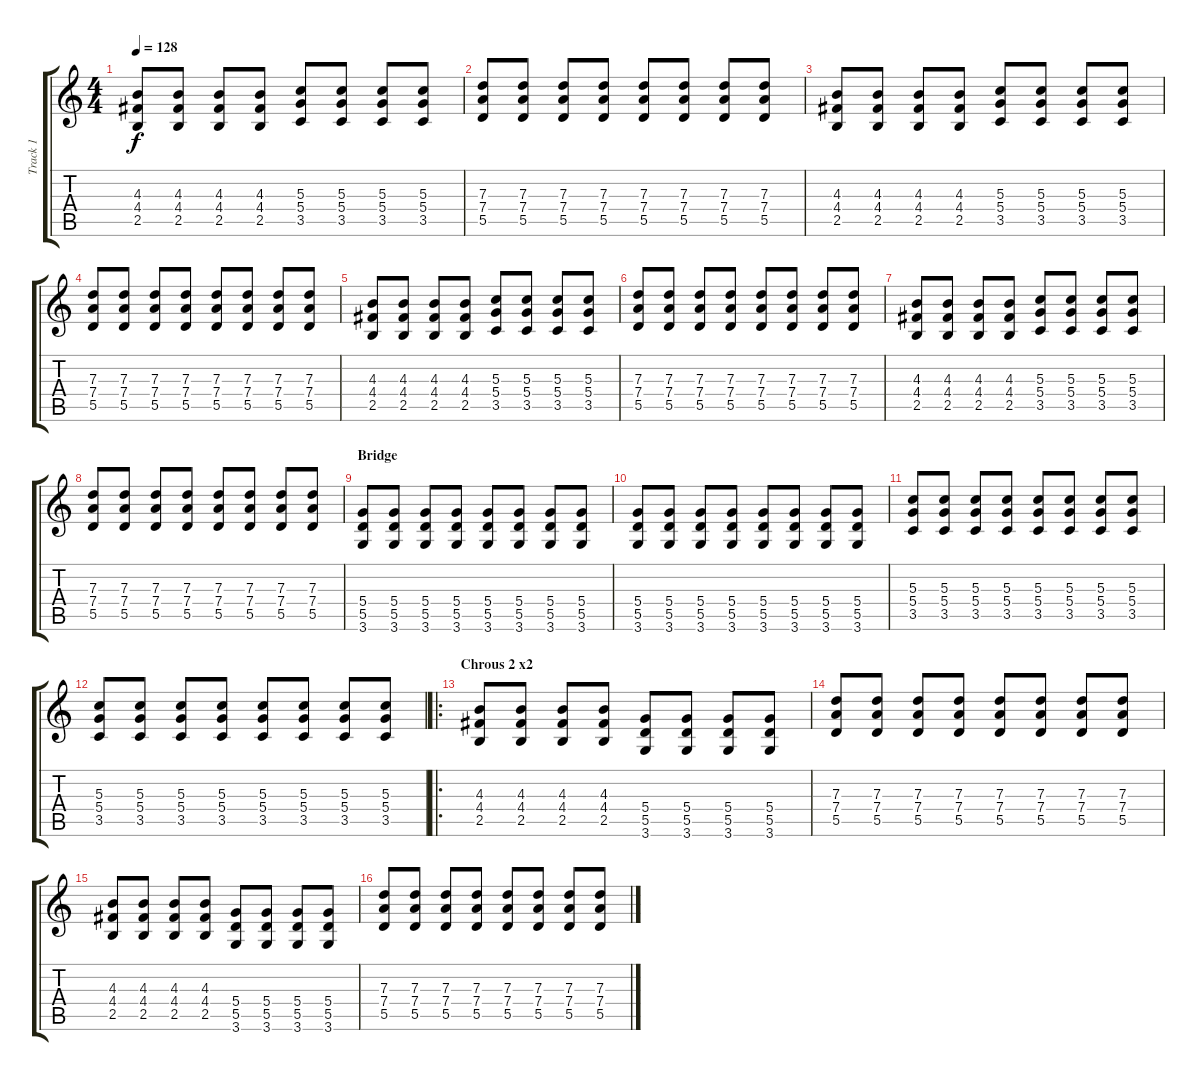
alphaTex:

\track ("Track 1" "Track 1") {instrument distortionguitar}
\staff {score tabs}
\tuning (E4 B3 G3 D3 A2 E2) {hide}
\ts (4 4)
\tempo 128
\clef g2
\ks c
(4.3 4.4 2.5).8{dy f} (4.3 4.4 2.5).8 (4.3 4.4 2.5).8 (4.3 4.4 2.5).8 (5.3 5.4 3.5).8 (5.3 5.4 3.5).8 (5.3 5.4 3.5).8 (5.3 5.4 3.5).8 |
(7.3 7.4 5.5).8 (7.3 7.4 5.5).8 (7.3 7.4 5.5).8 (7.3 7.4 5.5).8 (7.3 7.4 5.5).8 (7.3 7.4 5.5).8 (7.3 7.4 5.5).8 (7.3 7.4 5.5).8 |
(4.3 4.4 2.5).8 (4.3 4.4 2.5).8 (4.3 4.4 2.5).8 (4.3 4.4 2.5).8 (5.3 5.4 3.5).8 (5.3 5.4 3.5).8 (5.3 5.4 3.5).8 (5.3 5.4 3.5).8 |
(7.3 7.4 5.5).8 (7.3 7.4 5.5).8 (7.3 7.4 5.5).8 (7.3 7.4 5.5).8 (7.3 7.4 5.5).8 (7.3 7.4 5.5).8 (7.3 7.4 5.5).8 (7.3 7.4 5.5).8 |
(4.3 4.4 2.5).8 (4.3 4.4 2.5).8 (4.3 4.4 2.5).8 (4.3 4.4 2.5).8 (5.3 5.4 3.5).8 (5.3 5.4 3.5).8 (5.3 5.4 3.5).8 (5.3 5.4 3.5).8 |
(7.3 7.4 5.5).8 (7.3 7.4 5.5).8 (7.3 7.4 5.5).8 (7.3 7.4 5.5).8 (7.3 7.4 5.5).8 (7.3 7.4 5.5).8 (7.3 7.4 5.5).8 (7.3 7.4 5.5).8 |
(4.3 4.4 2.5).8 (4.3 4.4 2.5).8 (4.3 4.4 2.5).8 (4.3 4.4 2.5).8 (5.3 5.4 3.5).8 (5.3 5.4 3.5).8 (5.3 5.4 3.5).8 (5.3 5.4 3.5).8 |
(7.3 7.4 5.5).8 (7.3 7.4 5.5).8 (7.3 7.4 5.5).8 (7.3 7.4 5.5).8 (7.3 7.4 5.5).8 (7.3 7.4 5.5).8 (7.3 7.4 5.5).8 (7.3 7.4 5.5).8 |
\section ("" "Bridge")
(5.4 5.5 3.6).8 (5.4 5.5 3.6).8 (5.4 5.5 3.6).8 (5.4 5.5 3.6).8 (5.4 5.5 3.6).8 (5.4 5.5 3.6).8 (5.4 5.5 3.6).8 (5.4 5.5 3.6).8 |
(5.4 5.5 3.6).8 (5.4 5.5 3.6).8 (5.4 5.5 3.6).8 (5.4 5.5 3.6).8 (5.4 5.5 3.6).8 (5.4 5.5 3.6).8 (5.4 5.5 3.6).8 (5.4 5.5 3.6).8 |
(5.3 5.4 3.5).8 (5.3 5.4 3.5).8 (5.3 5.4 3.5).8 (5.3 5.4 3.5).8 (5.3 5.4 3.5).8 (5.3 5.4 3.5).8 (5.3 5.4 3.5).8 (5.3 5.4 3.5).8 |
(5.3 5.4 3.5).8 (5.3 5.4 3.5).8 (5.3 5.4 3.5).8 (5.3 5.4 3.5).8 (5.3 5.4 3.5).8 (5.3 5.4 3.5).8 (5.3 5.4 3.5).8 (5.3 5.4 3.5).8 |
\ro
\section ("" "Chrous 2 x2")
(4.3 4.4 2.5).8 (4.3 4.4 2.5).8 (4.3 4.4 2.5).8 (4.3 4.4 2.5).8 (5.4 5.5 3.6).8 (5.4 5.5 3.6).8 (5.4 5.5 3.6).8 (5.4 5.5 3.6).8 |
(7.3 7.4 5.5).8 (7.3 7.4 5.5).8 (7.3 7.4 5.5).8 (7.3 7.4 5.5).8 (7.3 7.4 5.5).8 (7.3 7.4 5.5).8 (7.3 7.4 5.5).8 (7.3 7.4 5.5).8 |
(4.3 4.4 2.5).8 (4.3 4.4 2.5).8 (4.3 4.4 2.5).8 (4.3 4.4 2.5).8 (5.4 5.5 3.6).8 (5.4 5.5 3.6).8 (5.4 5.5 3.6).8 (5.4 5.5 3.6).8 |
(7.3 7.4 5.5).8 (7.3 7.4 5.5).8 (7.3 7.4 5.5).8 (7.3 7.4 5.5).8 (7.3 7.4 5.5).8 (7.3 7.4 5.5).8 (7.3 7.4 5.5).8 (7.3 7.4 5.5).8
